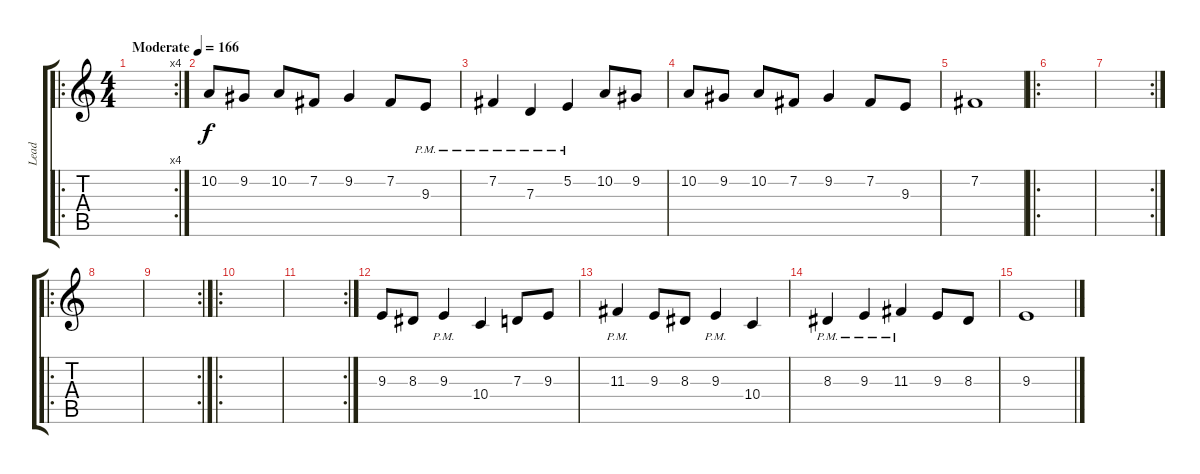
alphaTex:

\track ("Lead" "Lead") {instrument lead1square}
\staff {score tabs}
\tuning (E4 B3 G3 D3 A2 E2) {hide}
\ro
\rc 4
\ts (4 4)
\tempo (166 "Moderate")
\clef g2
\ks c
|
10.2.8 9.2.8 10.2.8 7.2.8 9.2.4 7.2.8 9.3{pm}.8 |
7.2{pm}.4 7.3{pm}.4 5.2{pm}.4 10.2.8 9.2.8 |
10.2.8 9.2.8 10.2.8 7.2.8 9.2.4 7.2.8 9.3.8 |
7.2.1 |
\ro
|
\rc 2
|
\ro
|
\rc 2
|
\ro
|
\rc 2
|
9.3.8 8.3.8 9.3{pm}.4 10.4.4 7.3.8 9.3.8 |
11.3{pm}.4 9.3.8 8.3.8 9.3{pm}.4 10.4.4 |
8.3{pm}.4 9.3{pm}.4 11.3{pm}.4 9.3.8 8.3.8 |
9.3.1
